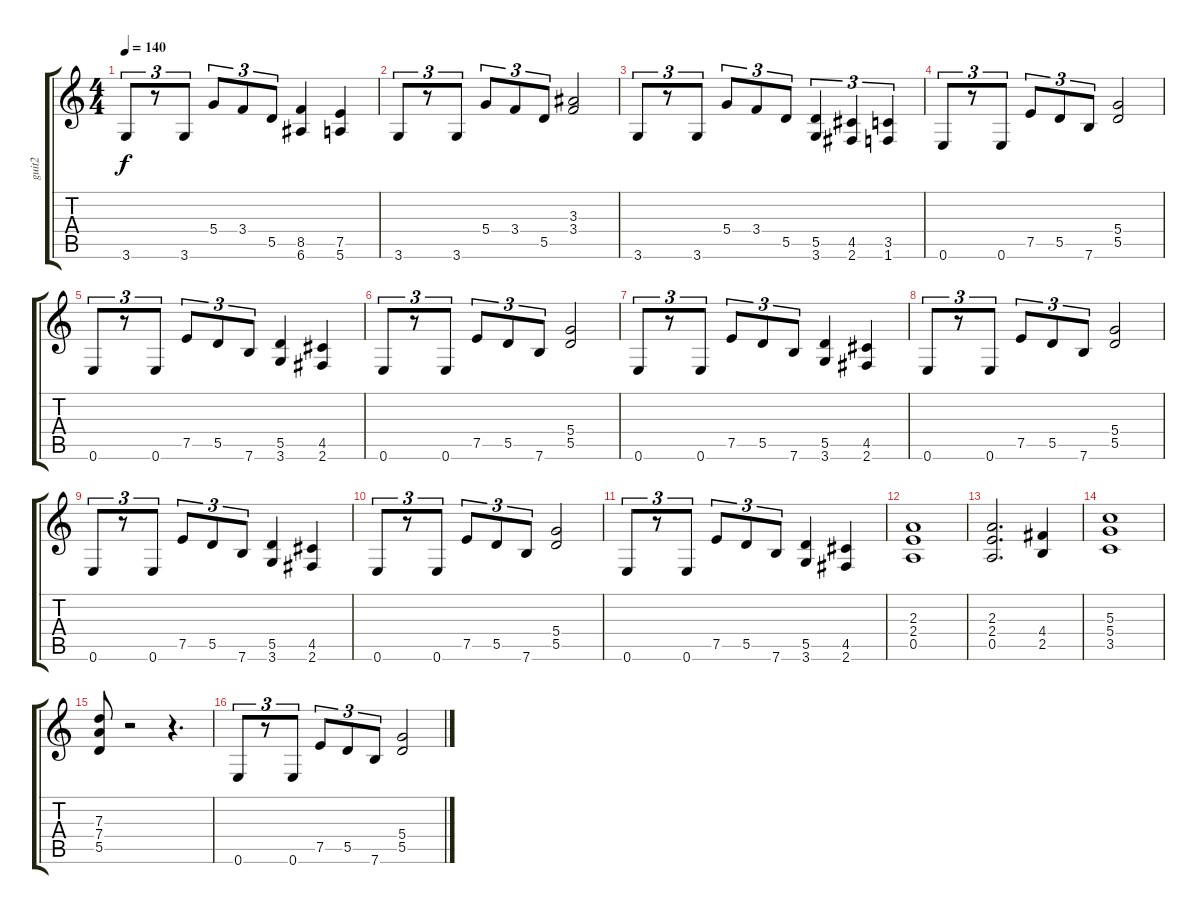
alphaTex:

\track ("guit2" "guit2") {instrument overdrivenguitar}
\staff {score tabs}
\tuning (E4 B3 G3 D3 A2 E2) {hide}
\ts (4 4)
\tempo 140
\clef g2
\ks c
3.6.8{tu (3 2) dy f} r.8{tu (3 2)} 3.6.8{tu (3 2)} 5.4.8{tu (3 2)} 3.4.8{tu (3 2)} 5.5.8{tu (3 2)} (8.5 6.6).4 (7.5 5.6).4 |
3.6.8{tu (3 2)} r.8{tu (3 2)} 3.6.8{tu (3 2)} 5.4.8{tu (3 2)} 3.4.8{tu (3 2)} 5.5.8{tu (3 2)} (3.3 3.4).2 |
3.6.8{tu (3 2)} r.8{tu (3 2)} 3.6.8{tu (3 2)} 5.4.8{tu (3 2)} 3.4.8{tu (3 2)} 5.5.8{tu (3 2)} (5.5 3.6).4{tu (3 2)} (4.5 2.6).4{tu (3 2)} (3.5 1.6).4{tu (3 2)} |
0.6.8{tu (3 2)} r.8{tu (3 2)} 0.6.8{tu (3 2)} 7.5.8{tu (3 2)} 5.5.8{tu (3 2)} 7.6.8{tu (3 2)} (5.4 5.5).2 |
0.6.8{tu (3 2)} r.8{tu (3 2)} 0.6.8{tu (3 2)} 7.5.8{tu (3 2)} 5.5.8{tu (3 2)} 7.6.8{tu (3 2)} (5.5 3.6).4 (4.5 2.6).4 |
0.6.8{tu (3 2)} r.8{tu (3 2)} 0.6.8{tu (3 2)} 7.5.8{tu (3 2)} 5.5.8{tu (3 2)} 7.6.8{tu (3 2)} (5.4 5.5).2 |
0.6.8{tu (3 2)} r.8{tu (3 2)} 0.6.8{tu (3 2)} 7.5.8{tu (3 2)} 5.5.8{tu (3 2)} 7.6.8{tu (3 2)} (5.5 3.6).4 (4.5 2.6).4 |
0.6.8{tu (3 2)} r.8{tu (3 2)} 0.6.8{tu (3 2)} 7.5.8{tu (3 2)} 5.5.8{tu (3 2)} 7.6.8{tu (3 2)} (5.4 5.5).2 |
0.6.8{tu (3 2)} r.8{tu (3 2)} 0.6.8{tu (3 2)} 7.5.8{tu (3 2)} 5.5.8{tu (3 2)} 7.6.8{tu (3 2)} (5.5 3.6).4 (4.5 2.6).4 |
0.6.8{tu (3 2)} r.8{tu (3 2)} 0.6.8{tu (3 2)} 7.5.8{tu (3 2)} 5.5.8{tu (3 2)} 7.6.8{tu (3 2)} (5.4 5.5).2 |
0.6.8{tu (3 2)} r.8{tu (3 2)} 0.6.8{tu (3 2)} 7.5.8{tu (3 2)} 5.5.8{tu (3 2)} 7.6.8{tu (3 2)} (5.5 3.6).4 (4.5 2.6).4 |
(2.3 2.4 0.5).1 |
(2.3 2.4 0.5).2{d} (4.4 2.5).4 |
(5.3 5.4 3.5).1 |
(7.3 7.4 5.5).8 r.2 r.4{d} |
0.6.8{tu (3 2)} r.8{tu (3 2)} 0.6.8{tu (3 2)} 7.5.8{tu (3 2)} 5.5.8{tu (3 2)} 7.6.8{tu (3 2)} (5.4 5.5).2
